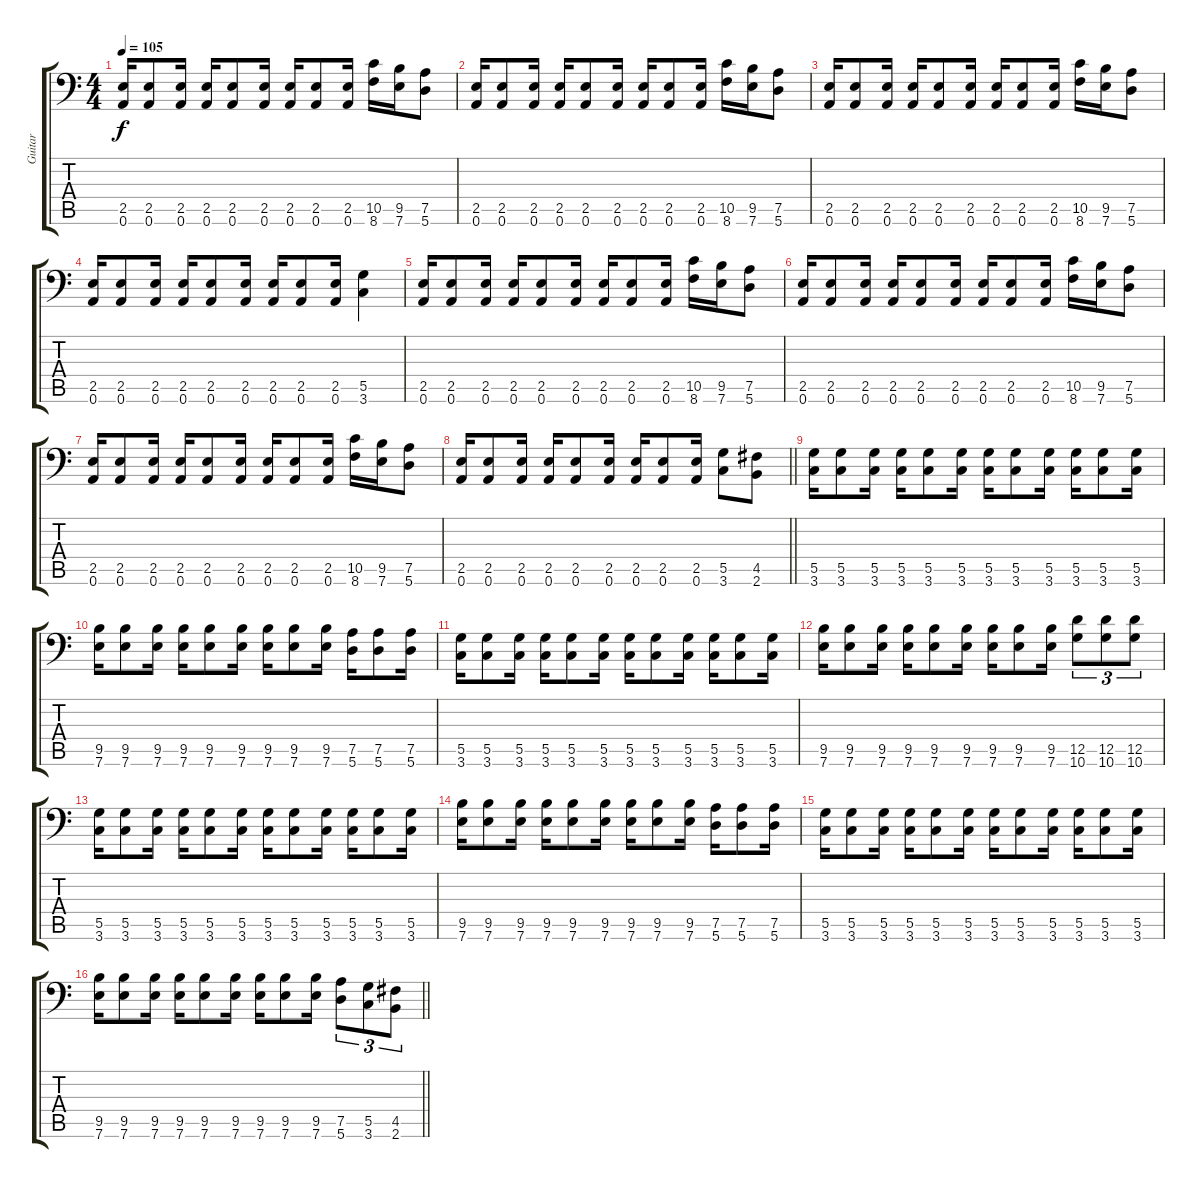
\track ("Guitar" "Guitar") {instrument distortionguitar}
\staff {score tabs}
\tuning (A3 E3 C3 G2 D2 A1) {hide}
\ts (4 4)
\tempo 105
\clef f4
\ks c
(2.5 0.6).16{dy f} (2.5 0.6).8 (2.5 0.6).16 (2.5 0.6).16 (2.5 0.6).8 (2.5 0.6).16 (2.5 0.6).16 (2.5 0.6).8 (2.5 0.6).16 (10.5 8.6).16 (9.5 7.6).16 (7.5 5.6).8 |
(2.5 0.6).16 (2.5 0.6).8 (2.5 0.6).16 (2.5 0.6).16 (2.5 0.6).8 (2.5 0.6).16 (2.5 0.6).16 (2.5 0.6).8 (2.5 0.6).16 (10.5 8.6).16 (9.5 7.6).16 (7.5 5.6).8 |
(2.5 0.6).16 (2.5 0.6).8 (2.5 0.6).16 (2.5 0.6).16 (2.5 0.6).8 (2.5 0.6).16 (2.5 0.6).16 (2.5 0.6).8 (2.5 0.6).16 (10.5 8.6).16 (9.5 7.6).16 (7.5 5.6).8 |
(2.5 0.6).16 (2.5 0.6).8 (2.5 0.6).16 (2.5 0.6).16 (2.5 0.6).8 (2.5 0.6).16 (2.5 0.6).16 (2.5 0.6).8 (2.5 0.6).16 (5.5 3.6).4 |
(2.5 0.6).16 (2.5 0.6).8 (2.5 0.6).16 (2.5 0.6).16 (2.5 0.6).8 (2.5 0.6).16 (2.5 0.6).16 (2.5 0.6).8 (2.5 0.6).16 (10.5 8.6).16 (9.5 7.6).16 (7.5 5.6).8 |
(2.5 0.6).16 (2.5 0.6).8 (2.5 0.6).16 (2.5 0.6).16 (2.5 0.6).8 (2.5 0.6).16 (2.5 0.6).16 (2.5 0.6).8 (2.5 0.6).16 (10.5 8.6).16 (9.5 7.6).16 (7.5 5.6).8 |
(2.5 0.6).16 (2.5 0.6).8 (2.5 0.6).16 (2.5 0.6).16 (2.5 0.6).8 (2.5 0.6).16 (2.5 0.6).16 (2.5 0.6).8 (2.5 0.6).16 (10.5 8.6).16 (9.5 7.6).16 (7.5 5.6).8 |
\barLineRight lightlight
(2.5 0.6).16 (2.5 0.6).8 (2.5 0.6).16 (2.5 0.6).16 (2.5 0.6).8 (2.5 0.6).16 (2.5 0.6).16 (2.5 0.6).8 (2.5 0.6).16 (5.5 3.6).8 (4.5 2.6).8 |
(5.5 3.6).16 (5.5 3.6).8 (5.5 3.6).16 (5.5 3.6).16 (5.5 3.6).8 (5.5 3.6).16 (5.5 3.6).16 (5.5 3.6).8 (5.5 3.6).16 (5.5 3.6).16 (5.5 3.6).8 (5.5 3.6).16 |
(9.5 7.6).16 (9.5 7.6).8 (9.5 7.6).16 (9.5 7.6).16 (9.5 7.6).8 (9.5 7.6).16 (9.5 7.6).16 (9.5 7.6).8 (9.5 7.6).16 (7.5 5.6).16 (7.5 5.6).8 (7.5 5.6).16 |
(5.5 3.6).16 (5.5 3.6).8 (5.5 3.6).16 (5.5 3.6).16 (5.5 3.6).8 (5.5 3.6).16 (5.5 3.6).16 (5.5 3.6).8 (5.5 3.6).16 (5.5 3.6).16 (5.5 3.6).8 (5.5 3.6).16 |
(9.5 7.6).16 (9.5 7.6).8 (9.5 7.6).16 (9.5 7.6).16 (9.5 7.6).8 (9.5 7.6).16 (9.5 7.6).16 (9.5 7.6).8 (9.5 7.6).16 (12.5 10.6).8{tu (3 2)} (12.5 10.6).8{tu (3 2)} (12.5 10.6).8{tu (3 2)} |
(5.5 3.6).16 (5.5 3.6).8 (5.5 3.6).16 (5.5 3.6).16 (5.5 3.6).8 (5.5 3.6).16 (5.5 3.6).16 (5.5 3.6).8 (5.5 3.6).16 (5.5 3.6).16 (5.5 3.6).8 (5.5 3.6).16 |
(9.5 7.6).16 (9.5 7.6).8 (9.5 7.6).16 (9.5 7.6).16 (9.5 7.6).8 (9.5 7.6).16 (9.5 7.6).16 (9.5 7.6).8 (9.5 7.6).16 (7.5 5.6).16 (7.5 5.6).8 (7.5 5.6).16 |
(5.5 3.6).16 (5.5 3.6).8 (5.5 3.6).16 (5.5 3.6).16 (5.5 3.6).8 (5.5 3.6).16 (5.5 3.6).16 (5.5 3.6).8 (5.5 3.6).16 (5.5 3.6).16 (5.5 3.6).8 (5.5 3.6).16 |
\barLineRight lightlight
(9.5 7.6).16 (9.5 7.6).8 (9.5 7.6).16 (9.5 7.6).16 (9.5 7.6).8 (9.5 7.6).16 (9.5 7.6).16 (9.5 7.6).8 (9.5 7.6).16 (7.5 5.6).8{tu (3 2)} (5.5 3.6).8{tu (3 2)} (4.5 2.6).8{tu (3 2)}
